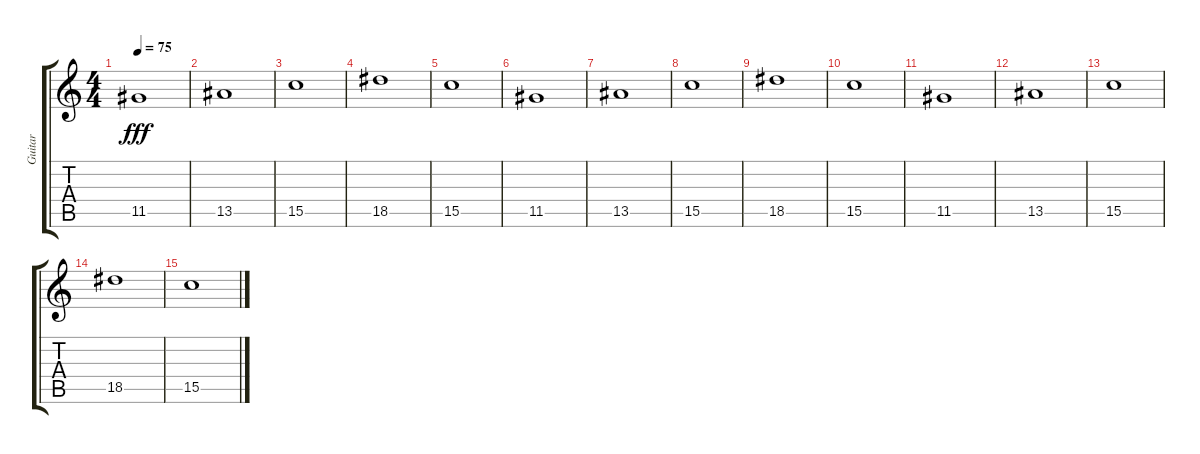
\track ("Guitar" "Guitar") {instrument electricguitarclean}
\staff {score tabs}
\tuning (E4 B3 G3 D3 A2 E2) {hide}
\ts (4 4)
\tempo 75
\clef g2
\ks c
11.5.1{dy fff} |
13.5.1 |
15.5.1 |
18.5.1 |
15.5.1 |
11.5.1 |
13.5.1 |
15.5.1 |
18.5.1 |
15.5.1 |
11.5.1 |
13.5.1 |
15.5.1 |
18.5.1 |
15.5.1
